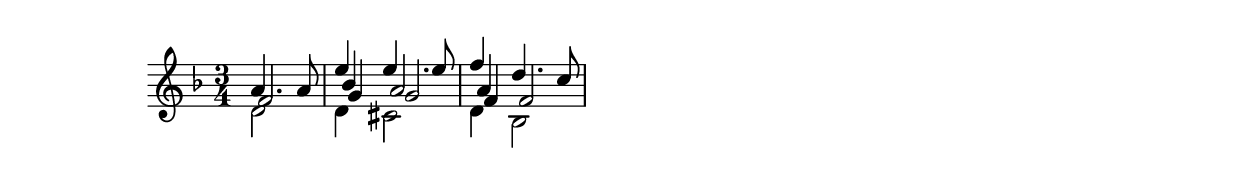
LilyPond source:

%% Do not edit this file; it is auto-generated from LSR http://lsr.dsi.unimi.it
%% This file is in the public domain.
\version "2.13.1"

\header {
  lsrtags = "simultaneous-notes"

 doctitlees = "Voces adicionales para evitar colisiones"
 texidoces = "
En ciertos casos de polifonía compleja, se necesitan voces adicionales
para evitar colisiones entre las notas.  Las voces adicionales se
añaden definiendo una variable que utiliza la función de Scheme
context-spec-music.

"

%% Translation of GIT committish :<0364058d18eb91836302a567c18289209d6e9706>
  texidocde = "
Ein einigen Fällen von sehr komplexer polyphoner Musik sind zusätzliche
Stimmen notwendig, um Zusammestöße zwischen den Noten zu vermeiden.
Wenn mehr als vier parallele Stimmen benötigt werden, können zusätzliche
Stimmen definiert werden, indem eine Variable mit der Funktion
@code{context-spec-music} definiert wird.

"
  doctitlede = "Zusätzliche Stimmen, um Zusammenstöße zu vermeiden"

  texidoc = "
In some instances of complex polyphonic music, additional voices are
necessary to prevent collisions between notes.  If more than four
parallel voices are needed, additional voices can be added by defining
a variable using the Scheme function @code{context-spec-music}.

"
  doctitle = "Additional voices to avoid collisions"
} % begin verbatim

voiceFive = #(context-spec-music (make-voice-props-set 4) 'Voice)
\relative c'' {
  \time 3/4 \key d \minor \partial 2
  <<
    { \voiceOne
      a4. a8
      e'4 e4. e8
      f4 d4. c8
    } \\ {
      \voiceThree
      f,2
      bes4 a2
      a4 s2
    } \\ {
      \voiceFive
      s2
      g4 g2
      f4 f2
    } \\ {
      \voiceTwo
      d2
      d4 cis2
      d4 bes2
    }
  >>
}
